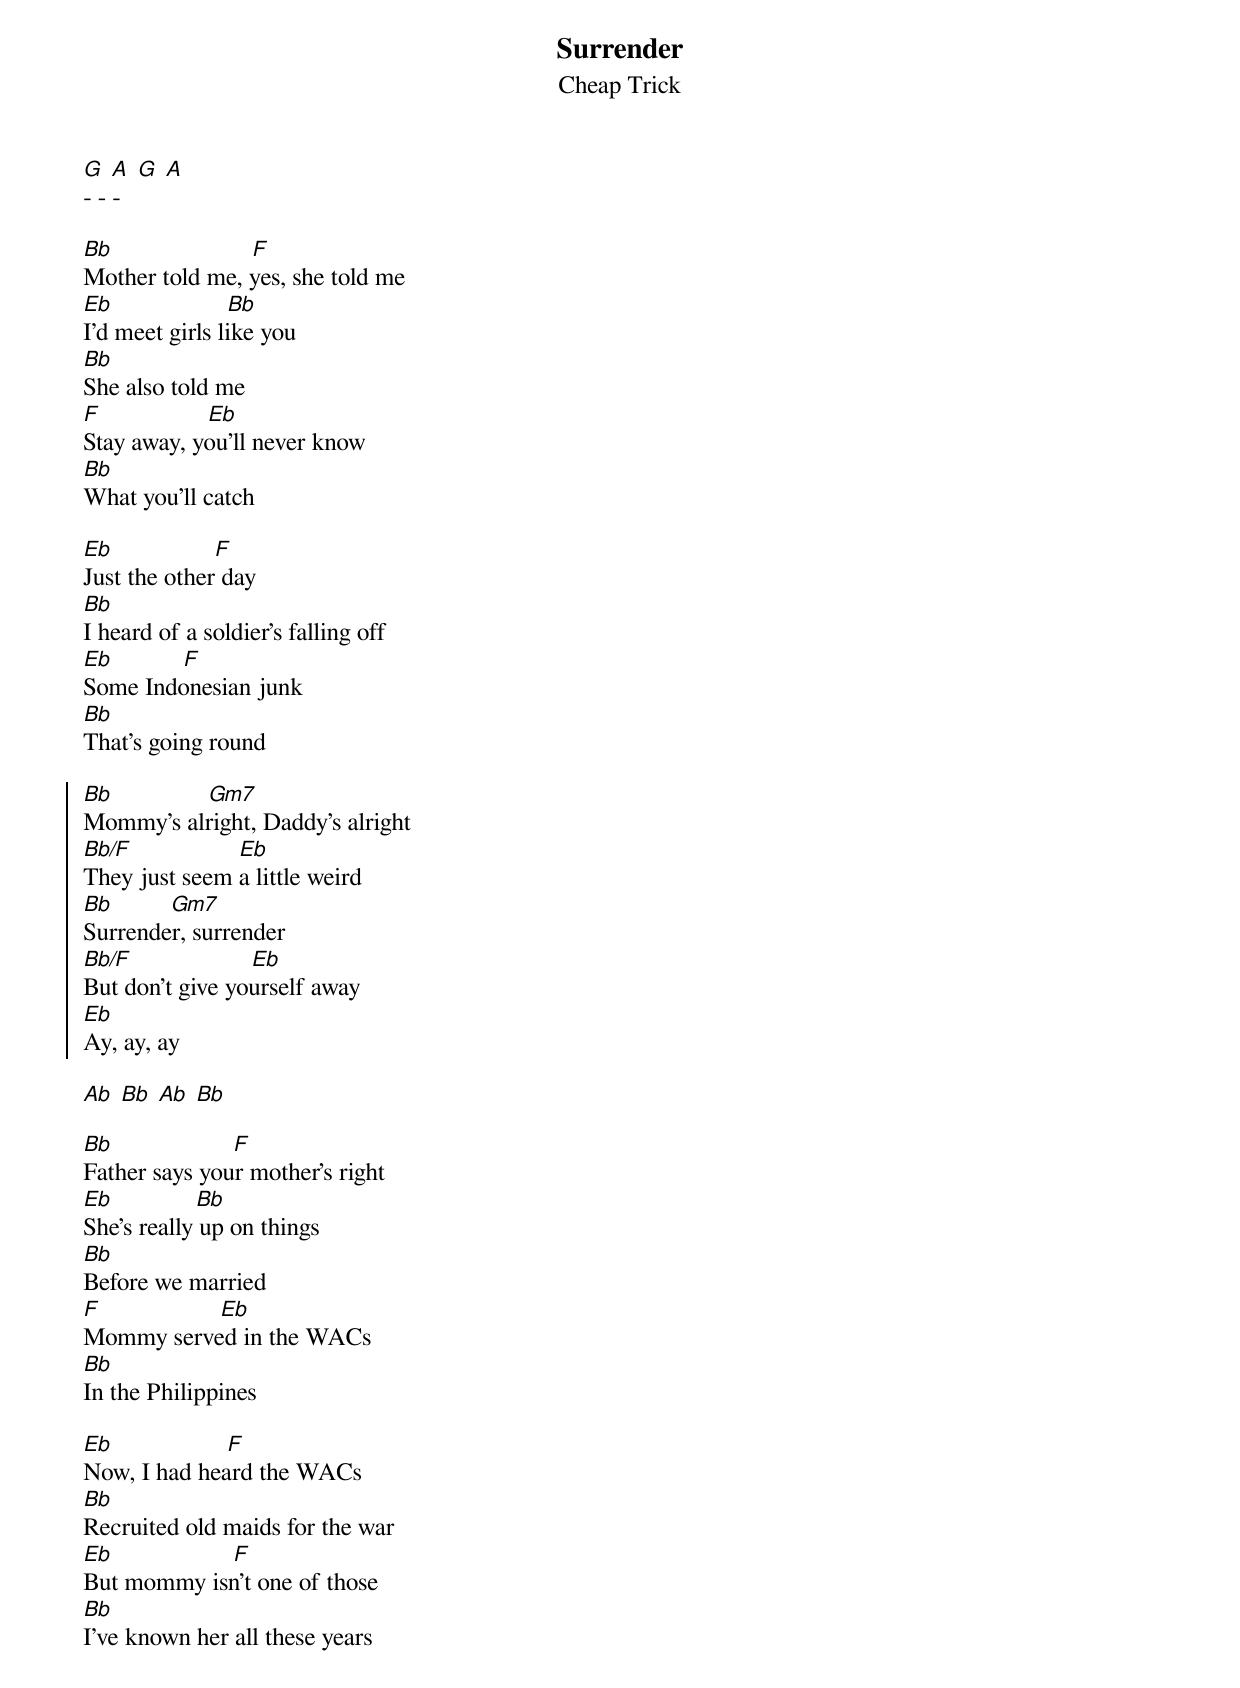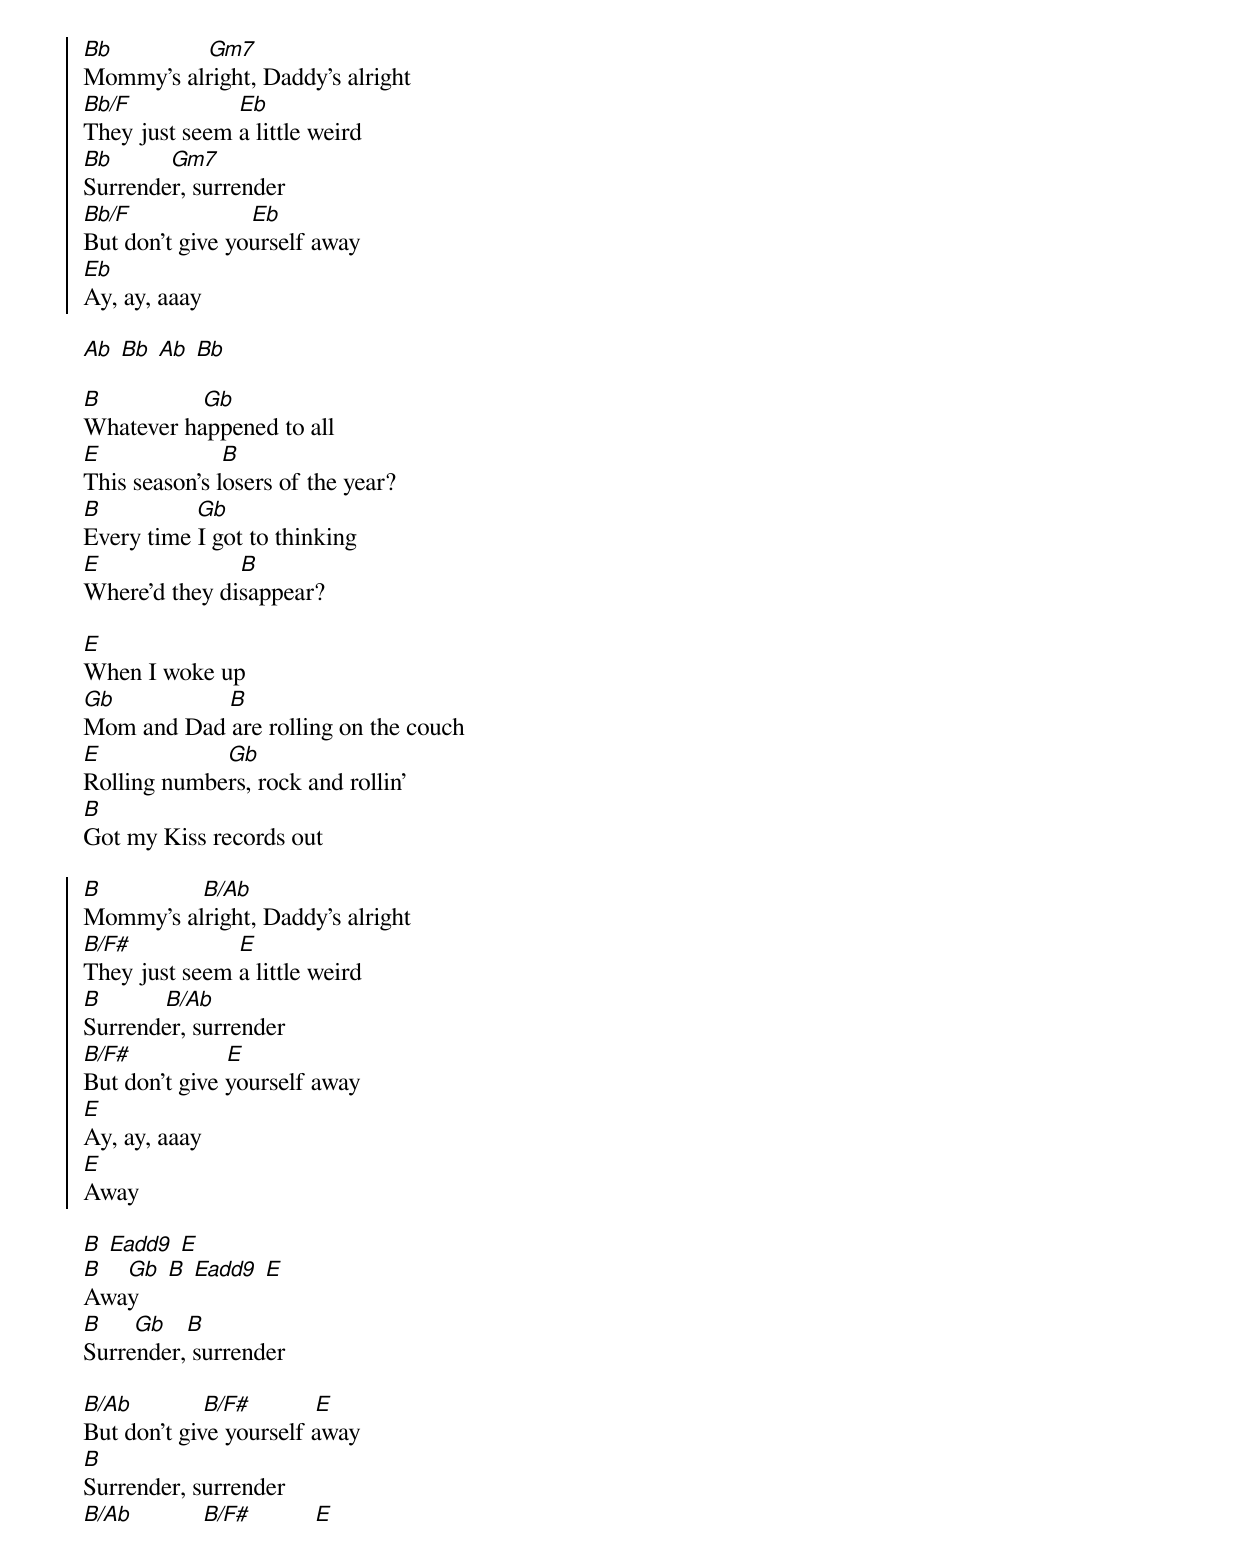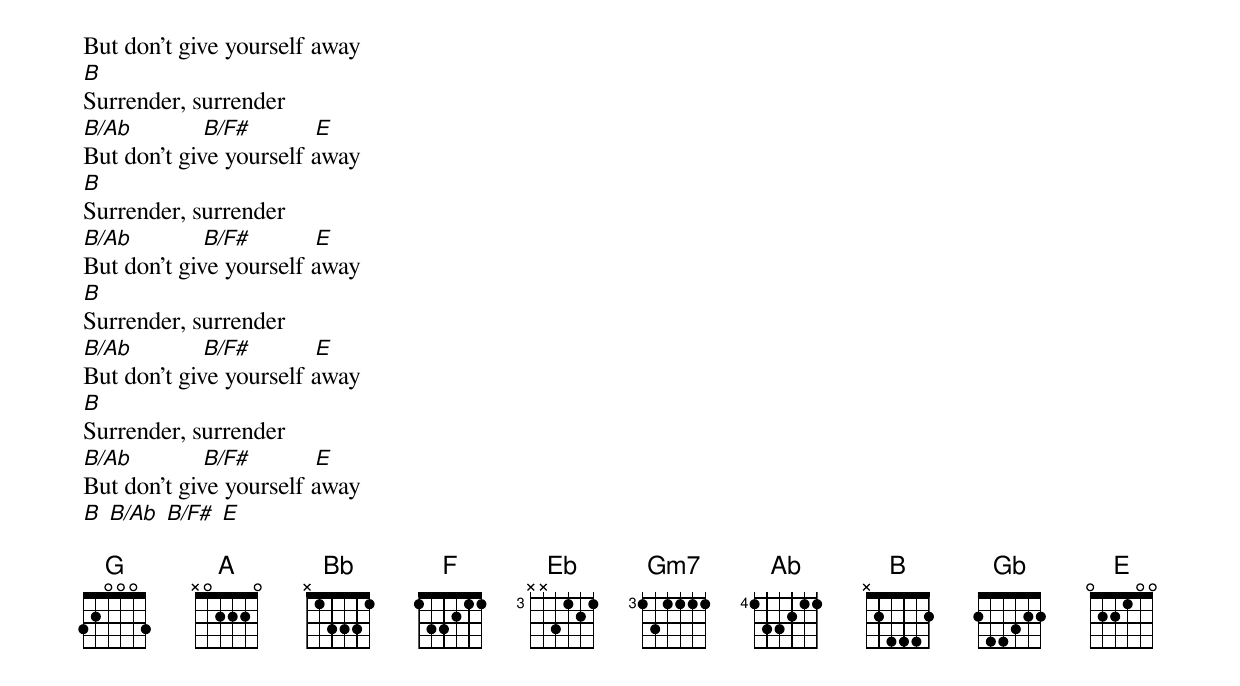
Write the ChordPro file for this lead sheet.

{t: Surrender}
{st: Cheap Trick}
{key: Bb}

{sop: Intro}
[G] [A] [G] [A]
- - -
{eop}

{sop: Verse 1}
[Bb]                      [F]
Mother told me, yes, she told me
[Eb]                  [Bb]
I'd meet girls like you
[Bb]
She also told me
[F]                 [Eb]
Stay away, you'll never know
[Bb]
What you'll catch
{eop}

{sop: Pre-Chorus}
[Eb]                [F]
Just the other day
[Bb]
I heard of a soldier's falling off
[Eb]           [F]
Some Indonesian junk
[Bb]
That's going round
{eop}

{soc}
[Bb]               [Gm7]
Mommy's alright, Daddy's alright
[Bb/F]                 [Eb]
They just seem a little weird
[Bb]         [Gm7]
Surrender, surrender
[Bb/F]                   [Eb]
But don't give yourself away
[Eb]
Ay, ay, ay
{eoc}

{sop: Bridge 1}
[Ab] [Bb] [Ab] [Bb]
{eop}

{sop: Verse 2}
[Bb]                   [F]
Father says your mother's right
[Eb]             [Bb]
She's really up on things
[Bb]
Before we married
[F]                   [Eb]
Mommy served in the WACs
[Bb]
In the Philippines
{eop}

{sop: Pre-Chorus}
[Eb]                  [F]
Now, I had heard the WACs
[Bb]
Recruited old maids for the war
[Eb]                   [F]
But mommy isn't one of those
[Bb]
I've known her all these years
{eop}

{soc}
[Bb]               [Gm7]
Mommy's alright, Daddy's alright
[Bb/F]                 [Eb]
They just seem a little weird
[Bb]         [Gm7]
Surrender, surrender
[Bb/F]                   [Eb]
But don't give yourself away
[Eb]
Ay, ay, aaay
{eoc}

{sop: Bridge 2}
[Ab] [Bb] [Ab] [Bb]
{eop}

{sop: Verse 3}
[B]                [Gb]
Whatever happened to all
[E]                   [B]
This season's losers of the year?
[B]               [Gb]
Every time I got to thinking
[E]                      [B]
Where'd they disappear?
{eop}

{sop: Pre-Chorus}
[E]
When I woke up
[Gb]                  [B]
Mom and Dad are rolling on the couch
[E]                    [Gb]
Rolling numbers, rock and rollin'
[B]
Got my Kiss records out
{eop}

{soc}
[B]                [B/Ab]
Mommy's alright, Daddy's alright
[B/F#]                 [E]
They just seem a little weird
[B]          [B/Ab]
Surrender, surrender
[B/F#]               [E]
But don't give yourself away
[E]
Ay, ay, aaay
[E]
Away
{eoc}

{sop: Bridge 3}
[B] [Eadd9] [E]
[B]    [Gb] [B] [Eadd9] [E]
Away
[B]     [Gb]   [B]
Surrender, surrender
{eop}

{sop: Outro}
[B/Ab]           [B/F#]          [E]
But don't give yourself away
[B]
Surrender, surrender
[B/Ab]           [B/F#]          [E]
But don't give yourself away
[B]
Surrender, surrender
[B/Ab]           [B/F#]          [E]
But don't give yourself away
[B]
Surrender, surrender
[B/Ab]           [B/F#]          [E]
But don't give yourself away
[B]
Surrender, surrender
[B/Ab]           [B/F#]          [E]
But don't give yourself away
[B]
Surrender, surrender
[B/Ab]           [B/F#]          [E]
But don't give yourself away
[B] [B/Ab] [B/F#] [E]
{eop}

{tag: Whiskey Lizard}
